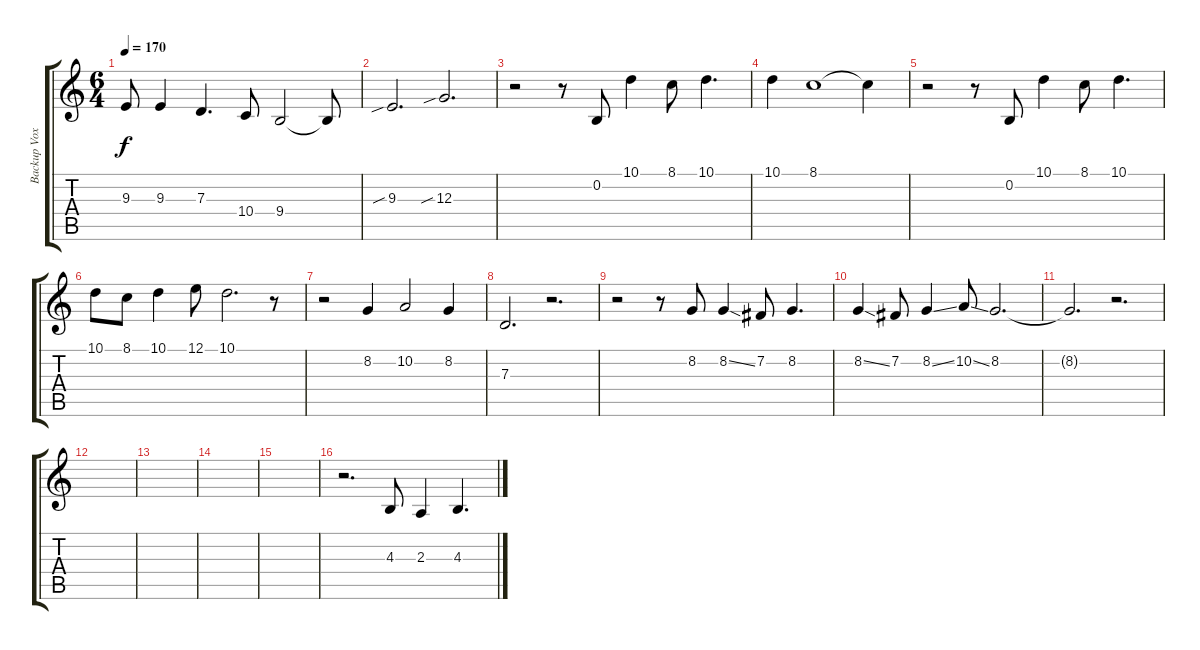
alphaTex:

\track ("Backup Vox 1" "Backup Vox") {instrument flute}
\staff {score tabs}
\tuning (E4 B3 G3 D3 A2 E2) {hide}
\ts (6 4)
\tempo 170
\clef g2
\ks c
9.3.8{dy f} 9.3.4 7.3.4{d} 10.4.8 9.4.2 9.4{t}.8 |
9.3{sib}.2{d} 12.3{sib}.2{d} |
r.2 r.8 0.2.8 10.1.4 8.1.8 10.1.4{d} |
10.1.4 8.1.1 8.1{t}.4 |
r.2 r.8 0.2.8 10.1.4 8.1.8 10.1.4{d} |
10.1.8 8.1.8 10.1.4 12.1.8 10.1.2{d} r.8 |
r.2 8.2.4 10.2.2 8.2.4 |
7.3.2{d} r.2{d} |
r.2 r.8 8.2.8 8.2{ss}.4 7.2.8 8.2.4{d} |
8.2{ss}.4 7.2.8 8.2{ss}.4 10.2{ss}.8 8.2.2{d} |
8.2{t}.2{d} r.2{d} |
|
|
|
|
r.2{d} 4.3.8 2.3.4 4.3.4{d}
